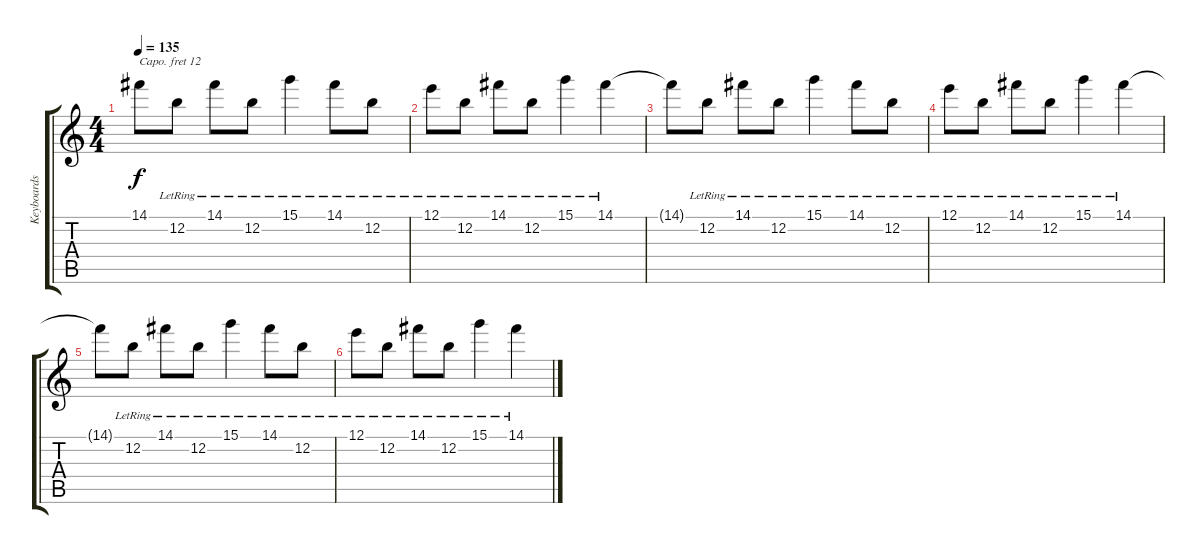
\track ("Keyboards" "Keyboards") {instrument vibraphone}
\staff {score tabs}
\capo 12
\tuning (E4 B3 G3 D3 A2 E2) {hide}
\ts (4 4)
\tempo 135
\clef g2
\ks c
14.1{t}.8{dy f} 12.2{lr}.8 14.1{lr}.8 12.2{lr}.8 15.1{lr}.4 14.1{lr}.8 12.2{lr}.8 |
12.1{lr}.8 12.2{lr}.8 14.1{lr}.8 12.2{lr}.8 15.1{lr}.4 14.1{lr}.4 |
14.1{t}.8 12.2{lr}.8 14.1{lr}.8 12.2{lr}.8 15.1{lr}.4 14.1{lr}.8 12.2{lr}.8 |
12.1{lr}.8 12.2{lr}.8 14.1{lr}.8 12.2{lr}.8 15.1{lr}.4 14.1{lr}.4 |
14.1{t}.8 12.2{lr}.8 14.1{lr}.8 12.2{lr}.8 15.1{lr}.4 14.1{lr}.8 12.2{lr}.8 |
12.1{lr}.8 12.2{lr}.8 14.1{lr}.8 12.2{lr}.8 15.1{lr}.4 14.1{lr}.4
